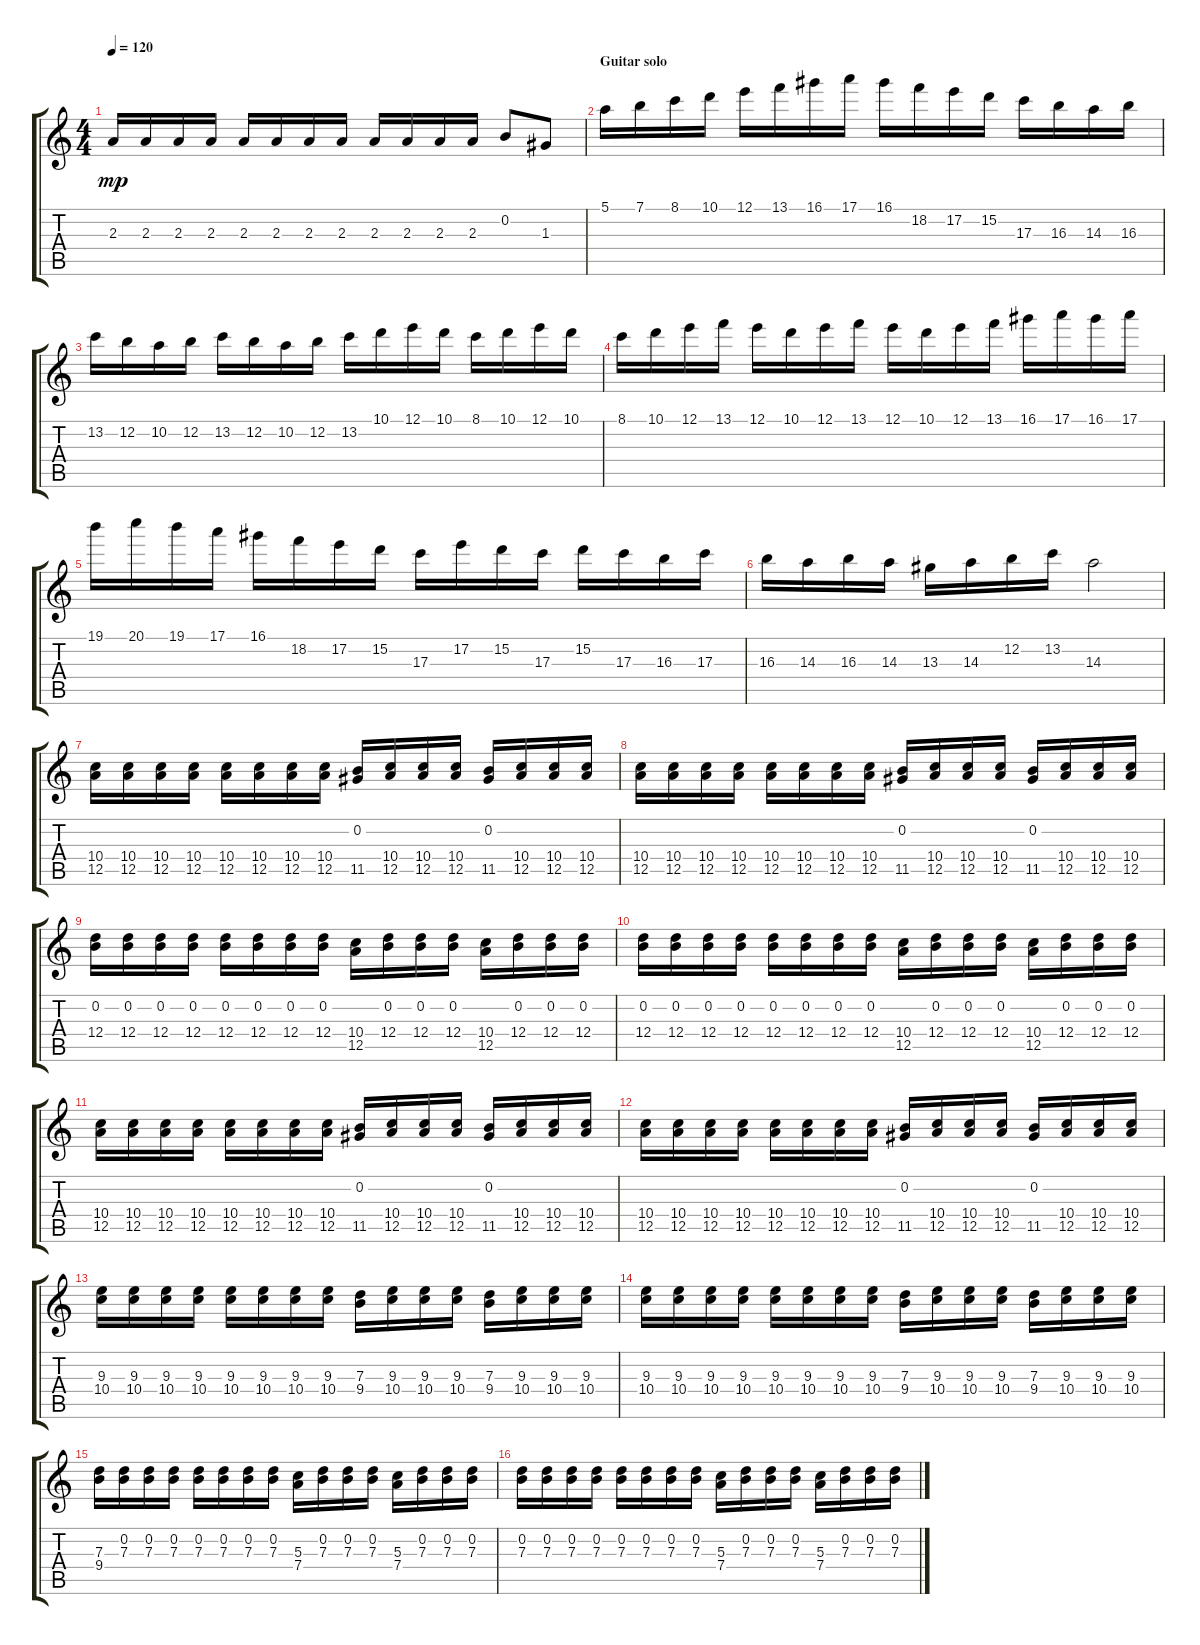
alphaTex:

\track "" {instrument overdrivenguitar}
\staff {score tabs}
\tuning (E4 B3 G3 D3 A2 E2) {hide}
\ts (4 4)
\tempo 120
\clef g2
\ks c
2.3.16{dy mp} 2.3.16 2.3.16 2.3.16 2.3.16 2.3.16 2.3.16 2.3.16 2.3.16 2.3.16 2.3.16 2.3.16 0.2.8 1.3.8 |
\section ("" "Guitar solo")
5.1.16 7.1.16 8.1.16 10.1.16 12.1.16 13.1.16 16.1.16 17.1.16 16.1.16 18.2.16 17.2.16 15.2.16 17.3.16 16.3.16 14.3.16 16.3.16 |
13.2.16 12.2.16 10.2.16 12.2.16 13.2.16 12.2.16 10.2.16 12.2.16 13.2.16 10.1.16 12.1.16 10.1.16 8.1.16 10.1.16 12.1.16 10.1.16 |
8.1.16 10.1.16 12.1.16 13.1.16 12.1.16 10.1.16 12.1.16 13.1.16 12.1.16 10.1.16 12.1.16 13.1.16 16.1.16 17.1.16 16.1.16 17.1.16 |
19.1.16 20.1.16 19.1.16 17.1.16 16.1.16 18.2.16 17.2.16 15.2.16 17.3.16 17.2.16 15.2.16 17.3.16 15.2.16 17.3.16 16.3.16 17.3.16 |
16.3.16 14.3.16 16.3.16 14.3.16 13.3.16 14.3.16 12.2.16 13.2.16 14.3.2 |
(10.4 12.5).16 (10.4 12.5).16 (10.4 12.5).16 (10.4 12.5).16 (10.4 12.5).16 (10.4 12.5).16 (10.4 12.5).16 (10.4 12.5).16 (0.2 11.5).16 (10.4 12.5).16 (10.4 12.5).16 (10.4 12.5).16 (0.2 11.5).16 (10.4 12.5).16 (10.4 12.5).16 (10.4 12.5).16 |
(10.4 12.5).16 (10.4 12.5).16 (10.4 12.5).16 (10.4 12.5).16 (10.4 12.5).16 (10.4 12.5).16 (10.4 12.5).16 (10.4 12.5).16 (0.2 11.5).16 (10.4 12.5).16 (10.4 12.5).16 (10.4 12.5).16 (0.2 11.5).16 (10.4 12.5).16 (10.4 12.5).16 (10.4 12.5).16 |
(0.2 12.4).16 (0.2 12.4).16 (0.2 12.4).16 (0.2 12.4).16 (0.2 12.4).16 (0.2 12.4).16 (0.2 12.4).16 (0.2 12.4).16 (10.4 12.5).16 (0.2 12.4).16 (0.2 12.4).16 (0.2 12.4).16 (10.4 12.5).16 (0.2 12.4).16 (0.2 12.4).16 (0.2 12.4).16 |
(0.2 12.4).16 (0.2 12.4).16 (0.2 12.4).16 (0.2 12.4).16 (0.2 12.4).16 (0.2 12.4).16 (0.2 12.4).16 (0.2 12.4).16 (10.4 12.5).16 (0.2 12.4).16 (0.2 12.4).16 (0.2 12.4).16 (10.4 12.5).16 (0.2 12.4).16 (0.2 12.4).16 (0.2 12.4).16 |
(10.4 12.5).16 (10.4 12.5).16 (10.4 12.5).16 (10.4 12.5).16 (10.4 12.5).16 (10.4 12.5).16 (10.4 12.5).16 (10.4 12.5).16 (0.2 11.5).16 (10.4 12.5).16 (10.4 12.5).16 (10.4 12.5).16 (0.2 11.5).16 (10.4 12.5).16 (10.4 12.5).16 (10.4 12.5).16 |
(10.4 12.5).16 (10.4 12.5).16 (10.4 12.5).16 (10.4 12.5).16 (10.4 12.5).16 (10.4 12.5).16 (10.4 12.5).16 (10.4 12.5).16 (0.2 11.5).16 (10.4 12.5).16 (10.4 12.5).16 (10.4 12.5).16 (0.2 11.5).16 (10.4 12.5).16 (10.4 12.5).16 (10.4 12.5).16 |
(9.3 10.4).16 (9.3 10.4).16 (9.3 10.4).16 (9.3 10.4).16 (9.3 10.4).16 (9.3 10.4).16 (9.3 10.4).16 (9.3 10.4).16 (7.3 9.4).16 (9.3 10.4).16 (9.3 10.4).16 (9.3 10.4).16 (7.3 9.4).16 (9.3 10.4).16 (9.3 10.4).16 (9.3 10.4).16 |
(9.3 10.4).16 (9.3 10.4).16 (9.3 10.4).16 (9.3 10.4).16 (9.3 10.4).16 (9.3 10.4).16 (9.3 10.4).16 (9.3 10.4).16 (7.3 9.4).16 (9.3 10.4).16 (9.3 10.4).16 (9.3 10.4).16 (7.3 9.4).16 (9.3 10.4).16 (9.3 10.4).16 (9.3 10.4).16 |
(7.3 9.4).16 (0.2 7.3).16 (0.2 7.3).16 (0.2 7.3).16 (0.2 7.3).16 (0.2 7.3).16 (0.2 7.3).16 (0.2 7.3).16 (5.3 7.4).16 (0.2 7.3).16 (0.2 7.3).16 (0.2 7.3).16 (5.3 7.4).16 (0.2 7.3).16 (0.2 7.3).16 (0.2 7.3).16 |
(0.2 7.3).16 (0.2 7.3).16 (0.2 7.3).16 (0.2 7.3).16 (0.2 7.3).16 (0.2 7.3).16 (0.2 7.3).16 (0.2 7.3).16 (5.3 7.4).16 (0.2 7.3).16 (0.2 7.3).16 (0.2 7.3).16 (5.3 7.4).16 (0.2 7.3).16 (0.2 7.3).16 (0.2 7.3).16
